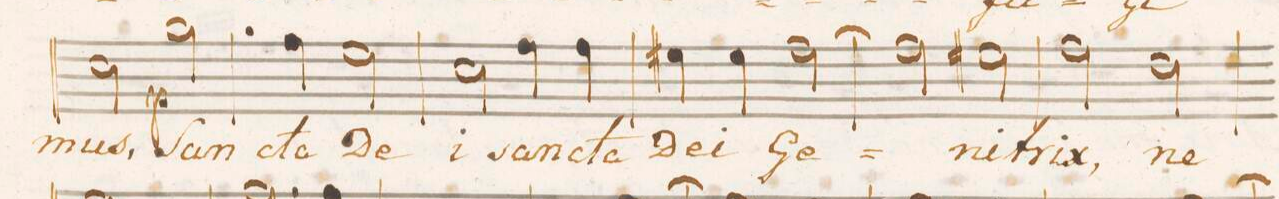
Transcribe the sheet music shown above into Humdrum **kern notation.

**kern	**text	**dynam
*I"Soprano.	*	*
*clefC1	*	*
*k[]	*	*
*met(c|)	*	*
*M2/2	*	*
2a\	-mus,	.
[y2ee\	San-	p
=20	=20	=20
4ee\]	.	.
4dd\	-cta	.
2cc\	De-	.
=21	=21	=21
2a\	-i	.
4dd\	san-	.
4dd\	-cta	.
=22	=22	=22
4cc#X\	De-	.
4cc#\	-i	.
[>2dd\	Ge-	.
=23	=23	=23
2dd\]	.	.
2cc#X\	-ni-	.
=24	=24	=24
2dd\	-trix,	.
2b\	ne	.
=25	=25	=25
*-	*-	*-
